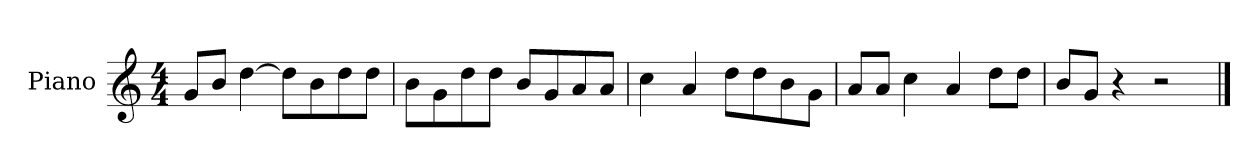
**kern
*part1
*staff1
*I"Piano
*I'P-no
*clefG2
*k[]
*M4/4
*MM90
=1
8g/L
8b/J
[4dd\
8dd\L]
8b\
8dd\
8dd\J
=2
8b\L
8g\
8dd\
8dd\J
8b/L
8g/
8a/
8a/J
=3
4cc\
4a/
8dd\L
8dd\
8b\
8g\J
=4
8a/L
8a/J
4cc\
4a/
8dd\L
8dd\J
=5
8b/L
8g/J
4r
2r
==
*-
